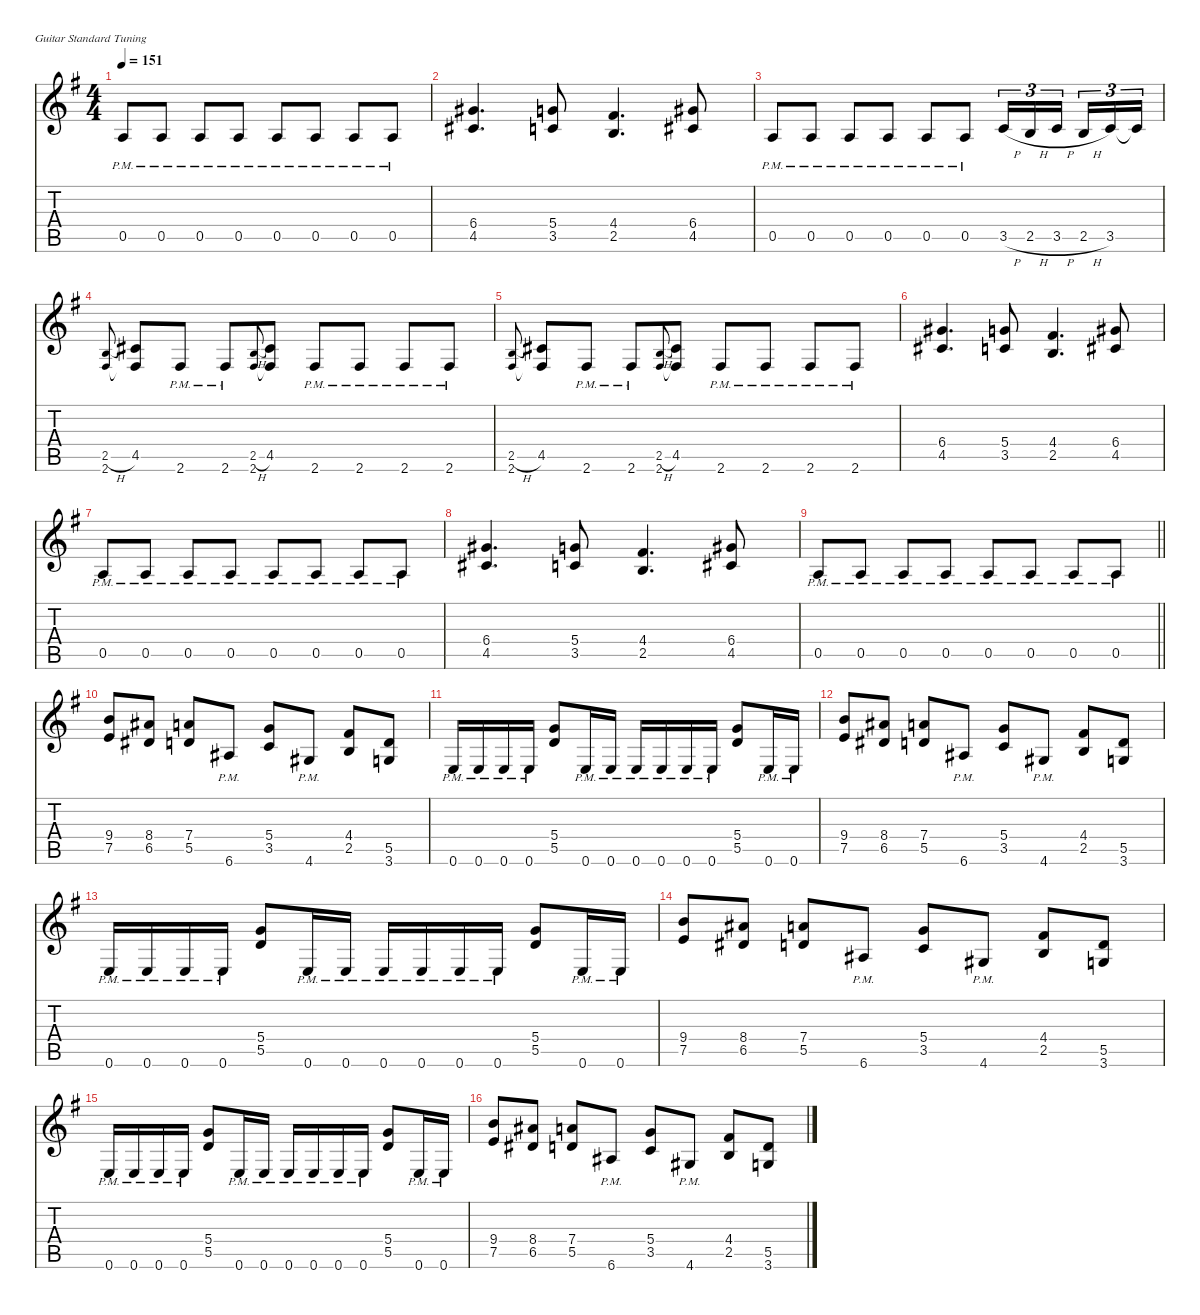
\defaultSystemsLayout 4
\hideDynamics
\bracketExtendMode nobrackets
\singleTrackTrackNamePolicy hidden
\multiTrackTrackNamePolicy hidden
\otherSystemsTrackNameOrientation horizontal
\track ("James Hetfield" "dist.guit.") {defaultSystemsLayout 8 instrument distortionguitar}
\staff {score tabs}
\tuning (E4 B3 G3 D3 A2 E2)
\ts (4 4)
\tempo 151
\clef g2
\ks eminor
0.5{pm acc forcenatural}.8{dy f beam Up} 0.5{pm acc forcenatural}.8{beam Up} 0.5{pm acc forcenatural}.8{beam Up} 0.5{pm acc forcenatural}.8{beam Up} 0.5{pm acc forcenatural}.8{beam Up} 0.5{pm acc forcenatural}.8{beam Up} 0.5{pm acc forcenatural}.8{beam Up} 0.5{pm acc forcenatural}.8{beam Up} |
(6.4{acc #} 4.5{acc #}).4{d beam Up} (5.4{acc forcenatural} 3.5{acc forcenatural}).8{beam Up} (4.4{acc #} 2.5{acc forcenatural}).4{d beam Up} (6.4{acc #} 4.5{acc #}).8{beam Up} |
0.5{pm acc forcenatural}.8{beam Up} 0.5{pm acc forcenatural}.8{beam Up} 0.5{pm acc forcenatural}.8{beam Up} 0.5{pm acc forcenatural}.8{beam Up} 0.5{pm acc forcenatural}.8{beam Up} 0.5{pm acc forcenatural}.8{beam Up} 3.5{h acc forcenatural}.16{tu (3 2) beam Up} 2.5{h acc forcenatural}.16{tu (3 2) beam Up} 3.5{h acc forcenatural}.16{tu (3 2) beam Up} 2.5{h acc forcenatural}.16{tu (3 2) beam Up} 3.5{acc forcenatural}.16{tu (3 2) beam Up} 3.5{t acc forcenatural}.16{tu (3 2) beam Up} |
(2.5{h acc forcenatural} 2.6{acc #}).8{gr onbeat beam Up} (4.5{acc #} 2.6{t acc #}).8{beam Up} 2.6{pm acc #}.8{beam Up} 2.6{pm acc #}.8{beam Up} (2.5{h acc forcenatural} 2.6{acc #}).8{gr onbeat beam Up} (4.5{acc #} 2.6{t acc #}).8{beam Up} 2.6{pm acc #}.8{beam Up} 2.6{pm acc #}.8{beam Up} 2.6{pm acc #}.8{beam Up} 2.6{pm acc #}.8{beam Up} |
(2.5{h acc forcenatural} 2.6{acc #}).8{gr onbeat beam Up} (4.5{acc #} 2.6{t acc #}).8{beam Up} 2.6{pm acc #}.8{beam Up} 2.6{pm acc #}.8{beam Up} (2.5{h acc forcenatural} 2.6{acc #}).8{gr onbeat beam Up} (4.5{acc #} 2.6{t acc #}).8{beam Up} 2.6{pm acc #}.8{beam Up} 2.6{pm acc #}.8{beam Up} 2.6{pm acc #}.8{beam Up} 2.6{pm acc #}.8{beam Up} |
(6.4{acc #} 4.5{acc #}).4{d beam Up} (5.4{acc forcenatural} 3.5{acc forcenatural}).8{beam Up} (4.4{acc #} 2.5{acc forcenatural}).4{d beam Up} (6.4{acc #} 4.5{acc #}).8{beam Up} |
0.5{pm acc forcenatural}.8{beam Up} 0.5{pm acc forcenatural}.8{beam Up} 0.5{pm acc forcenatural}.8{beam Up} 0.5{pm acc forcenatural}.8{beam Up} 0.5{pm acc forcenatural}.8{beam Up} 0.5{pm acc forcenatural}.8{beam Up} 0.5{pm acc forcenatural}.8{beam Up} 0.5{pm acc forcenatural}.8{beam Up} |
(6.4{acc #} 4.5{acc #}).4{d beam Up} (5.4{acc forcenatural} 3.5{acc forcenatural}).8{beam Up} (4.4{acc #} 2.5{acc forcenatural}).4{d beam Up} (6.4{acc #} 4.5{acc #}).8{beam Up} |
\barLineRight lightlight
0.5{pm acc forcenatural}.8{beam Up} 0.5{pm acc forcenatural}.8{beam Up} 0.5{pm acc forcenatural}.8{beam Up} 0.5{pm acc forcenatural}.8{beam Up} 0.5{pm acc forcenatural}.8{beam Up} 0.5{pm acc forcenatural}.8{beam Up} 0.5{pm acc forcenatural}.8{beam Up} 0.5{pm acc forcenatural}.8{beam Up} |
(9.4{acc forcenatural} 7.5{acc forcenatural}).8{beam Up} (8.4{acc #} 6.5{acc #}).8{beam Up} (7.4{acc forcenatural} 5.5{acc forcenatural}).8{beam Up} 6.6{pm acc #}.8{beam Up} (5.4{acc forcenatural} 3.5{acc forcenatural}).8{beam Up} 4.6{pm acc #}.8{beam Up} (4.4{acc #} 2.5{acc forcenatural}).8{beam Up} (5.5{acc forcenatural} 3.6{acc forcenatural}).8{beam Up} |
0.6{pm acc forcenatural}.16{beam Up} 0.6{pm acc forcenatural}.16{beam Up} 0.6{pm acc forcenatural}.16{beam Up} 0.6{pm acc forcenatural}.16{beam Up} (5.4{acc forcenatural} 5.5{acc forcenatural}).8{beam Up} 0.6{pm acc forcenatural}.16{beam Up} 0.6{pm acc forcenatural}.16{beam Up} 0.6{pm acc forcenatural}.16{beam Up} 0.6{pm acc forcenatural}.16{beam Up} 0.6{pm acc forcenatural}.16{beam Up} 0.6{pm acc forcenatural}.16{beam Up} (5.4{acc forcenatural} 5.5{acc forcenatural}).8{beam Up} 0.6{pm acc forcenatural}.16{beam Up} 0.6{pm acc forcenatural}.16{beam Up} |
(9.4{acc forcenatural} 7.5{acc forcenatural}).8{beam Up} (8.4{acc #} 6.5{acc #}).8{beam Up} (7.4{acc forcenatural} 5.5{acc forcenatural}).8{beam Up} 6.6{pm acc #}.8{beam Up} (5.4{acc forcenatural} 3.5{acc forcenatural}).8{beam Up} 4.6{pm acc #}.8{beam Up} (4.4{acc #} 2.5{acc forcenatural}).8{beam Up} (5.5{acc forcenatural} 3.6{acc forcenatural}).8{beam Up} |
0.6{pm acc forcenatural}.16{beam Up} 0.6{pm acc forcenatural}.16{beam Up} 0.6{pm acc forcenatural}.16{beam Up} 0.6{pm acc forcenatural}.16{beam Up} (5.4{acc forcenatural} 5.5{acc forcenatural}).8{beam Up} 0.6{pm acc forcenatural}.16{beam Up} 0.6{pm acc forcenatural}.16{beam Up} 0.6{pm acc forcenatural}.16{beam Up} 0.6{pm acc forcenatural}.16{beam Up} 0.6{pm acc forcenatural}.16{beam Up} 0.6{pm acc forcenatural}.16{beam Up} (5.4{acc forcenatural} 5.5{acc forcenatural}).8{beam Up} 0.6{pm acc forcenatural}.16{beam Up} 0.6{pm acc forcenatural}.16{beam Up} |
(9.4{acc forcenatural} 7.5{acc forcenatural}).8{beam Up} (8.4{acc #} 6.5{acc #}).8{beam Up} (7.4{acc forcenatural} 5.5{acc forcenatural}).8{beam Up} 6.6{pm acc #}.8{beam Up} (5.4{acc forcenatural} 3.5{acc forcenatural}).8{beam Up} 4.6{pm acc #}.8{beam Up} (4.4{acc #} 2.5{acc forcenatural}).8{beam Up} (5.5{acc forcenatural} 3.6{acc forcenatural}).8{beam Up} |
0.6{pm acc forcenatural}.16{beam Up} 0.6{pm acc forcenatural}.16{beam Up} 0.6{pm acc forcenatural}.16{beam Up} 0.6{pm acc forcenatural}.16{beam Up} (5.4{acc forcenatural} 5.5{acc forcenatural}).8{beam Up} 0.6{pm acc forcenatural}.16{beam Up} 0.6{pm acc forcenatural}.16{beam Up} 0.6{pm acc forcenatural}.16{beam Up} 0.6{pm acc forcenatural}.16{beam Up} 0.6{pm acc forcenatural}.16{beam Up} 0.6{pm acc forcenatural}.16{beam Up} (5.4{acc forcenatural} 5.5{acc forcenatural}).8{beam Up} 0.6{pm acc forcenatural}.16{beam Up} 0.6{pm acc forcenatural}.16{beam Up} |
(9.4{acc forcenatural} 7.5{acc forcenatural}).8{beam Up} (8.4{acc #} 6.5{acc #}).8{beam Up} (7.4{acc forcenatural} 5.5{acc forcenatural}).8{beam Up} 6.6{pm acc #}.8{beam Up} (5.4{acc forcenatural} 3.5{acc forcenatural}).8{beam Up} 4.6{pm acc #}.8{beam Up} (4.4{acc #} 2.5{acc forcenatural}).8{beam Up} (5.5{acc forcenatural} 3.6{acc forcenatural}).8{beam Up}
